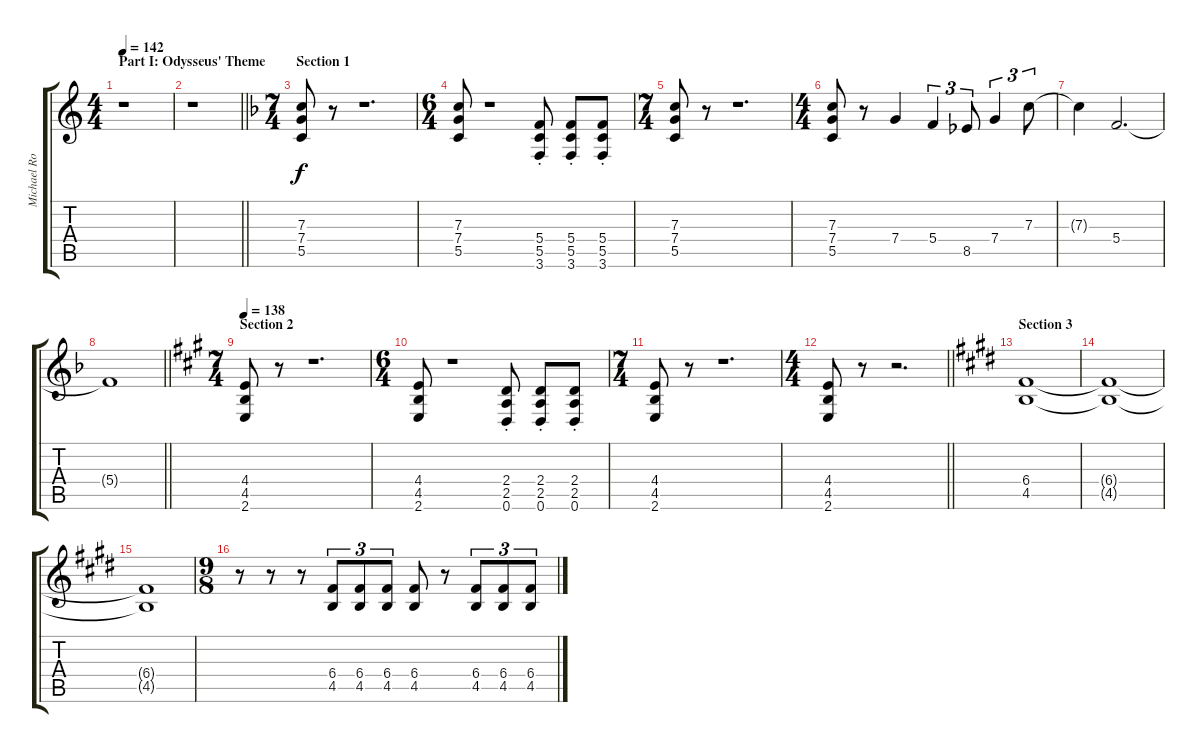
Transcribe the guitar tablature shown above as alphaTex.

\track ("Michael Romeo (guitar)" "Michael Ro") {instrument distortionguitar}
\staff {score tabs}
\tuning (D4 A3 F3 C3 G2 D2) {hide}
\ts (4 4)
\section ("" "Part I: Odysseus' Theme")
\tempo 142
\clef g2
\ks c
r.1{dy f instrument distortionguitar} |
\barLineRight lightlight
r.1 |
\ts (7 4)
\section ("" "Section 1")
\ks dminor
(7.3 7.4 5.5).8{volume 16 balance 8} r.8 r.1{d} |
\ts (6 4)
(7.3 7.4 5.5).8 r.1 (5.4{st} 5.5{st} 3.6{st}).8 (5.4{st} 5.5{st} 3.6{st}).8 (5.4{st} 5.5{st} 3.6{st}).8 |
\ts (7 4)
(7.3 7.4 5.5).8 r.8 r.1{d} |
\ts (4 4)
(7.3 7.4 5.5).8 r.8 7.4.4 5.4.4{tu (3 2)} 8.5.8{tu (3 2)} 7.4.4{tu (3 2)} 7.3.8{tu (3 2)} |
7.3{t}.4 5.4.2{d} |
\barLineRight lightlight
5.4{t}.1 |
\ts (7 4)
\section ("" "Section 2")
\tempo 138
\ks f#minor
(4.4 4.5 2.6).8 r.8 r.1{d} |
\ts (6 4)
(4.4 4.5 2.6).8 r.1 (2.4{st} 2.5{st} 0.6{st}).8 (2.4{st} 2.5{st} 0.6{st}).8 (2.4{st} 2.5{st} 0.6{st}).8 |
\ts (7 4)
(4.4 4.5 2.6).8 r.8 r.1{d} |
\ts (4 4)
\barLineRight lightlight
(4.4 4.5 2.6).8 r.8 r.2{d} |
\section ("" "Section 3")
\ks c#minor
(6.4 4.5).1 |
(6.4{t} 4.5{t}).1 |
(6.4{t} 4.5{t}).1 |
\ts (9 8)
r.8 r.8 r.8 (6.4 4.5).8{tu (3 2)} (6.4 4.5).8{tu (3 2)} (6.4 4.5).8{tu (3 2)} (6.4 4.5).8 r.8 (6.4 4.5).8{tu (3 2)} (6.4 4.5).8{tu (3 2)} (6.4 4.5).8{tu (3 2)}
